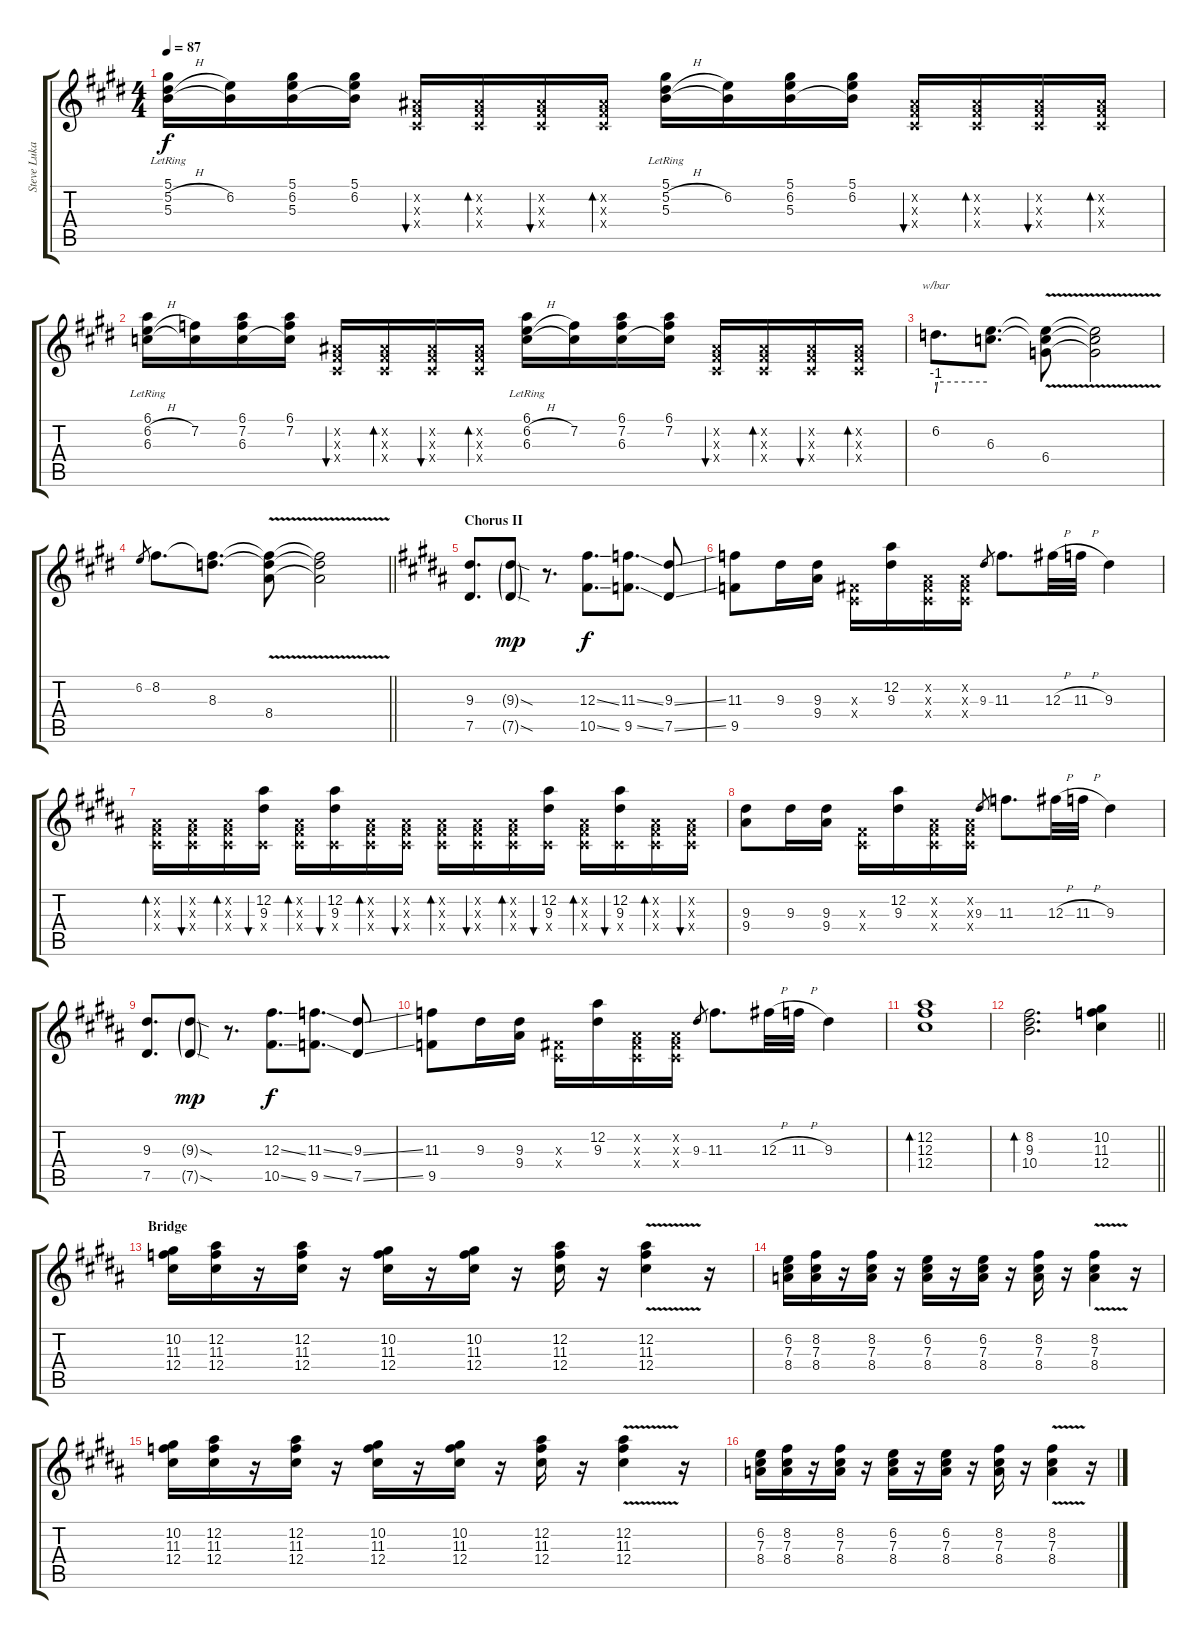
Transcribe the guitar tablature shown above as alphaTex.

\track ("Steve Lukather (Clean Guitar)" "Steve Luka") {instrument electricguitarjazz}
\staff {score tabs}
\tuning (Eb4 Bb3 Gb3 Db3 Ab2 Eb2) {hide}
\ts (4 4)
\tempo 87
\clef g2
\ks e
(5.1{lr} 5.2{h} 5.3).16{dy f} (6.2 5.3{t}).16 (5.1 6.2 5.3).16 (5.1 6.2 5.3{t}).16 (0.2{x} 0.3{x} 0.4{x}).16{bu 60} (0.2{x} 0.3{x} 0.4{x}).16{bd 60} (0.2{x} 0.3{x} 0.4{x}).16{bu 60} (0.2{x} 0.3{x} 0.4{x}).16{bd 60} (5.1{lr} 5.2{h} 5.3).16 (6.2 5.3{t}).16 (5.1 6.2 5.3).16 (5.1 6.2 5.3{t}).16 (0.2{x} 0.3{x} 0.4{x}).16{bu 60} (0.2{x} 0.3{x} 0.4{x}).16{bd 60} (0.2{x} 0.3{x} 0.4{x}).16{bu 60} (0.2{x} 0.3{x} 0.4{x}).16{bd 60} |
(6.1{lr} 6.2{h} 6.3).16 (7.2 6.3{t}).16 (6.1 7.2 6.3).16 (6.1 7.2 6.3{t}).16 (0.2{x} 0.3{x} 0.4{x}).16{bu 60} (0.2{x} 0.3{x} 0.4{x}).16{bd 60} (0.2{x} 0.3{x} 0.4{x}).16{bu 60} (0.2{x} 0.3{x} 0.4{x}).16{bd 60} (6.1{lr} 6.2{h} 6.3).16 (7.2 6.3{t}).16 (6.1 7.2 6.3).16 (6.1 7.2 6.3{t}).16 (0.2{x} 0.3{x} 0.4{x}).16{bu 60} (0.2{x} 0.3{x} 0.4{x}).16{bd 60} (0.2{x} 0.3{x} 0.4{x}).16{bu 60} (0.2{x} 0.3{x} 0.4{x}).16{bd 60} |
6.2.8{d tbe (custom default 0 -4 2 0 60 0)} (6.2{t} 6.3).8{d} (6.2{t} 6.3{t} 6.4{v}).8 (6.2{t} 6.3{t} 6.4{t}).2 |
\barLineRight lightlight
6.2.8{gr} 8.2.8{d} (8.2{t} 8.3).8{d} (8.2{t} 8.3{t} 8.4{v}).8 (8.2{t} 8.3{t} 8.4{t}).2 |
\section ("" "Chorus II")
\ks b
(9.3 7.5).8{d} (9.3{sod g} 7.5{sod g}).8{dy mp} r.8{d} (12.3{ss} 10.5{ss}).8{d dy f} (11.3{ss} 9.5{ss}).8{d} (9.3{ss} 7.5{ss}).8 |
(11.3 9.5).8 9.3.16 (9.3 9.4).16 (0.3{x} 0.4{x}).16 (12.2 9.3).16 (0.2{x} 0.3{x} 0.4{x}).16 (0.2{x} 0.3{x} 0.4{x}).16 9.3.8{gr} 11.3.8{d} 12.3{h}.32 11.3{h}.32 9.3.4 |
(0.2{x} 0.3{x} 0.4{x}).16{bd 60} (0.2{x} 0.3{x} 0.4{x}).16{bu 60} (0.2{x} 0.3{x} 0.4{x}).16{bd 60} (12.2 9.3 0.4{x}).16{bu 60} (0.2{x} 0.3{x} 0.4{x}).16{bd 60} (12.2 9.3 0.4{x}).16{bu 60} (0.2{x} 0.3{x} 0.4{x}).16{bd 60} (0.2{x} 0.3{x} 0.4{x}).16{bu 60} (0.2{x} 0.3{x} 0.4{x}).16{bd 60} (0.2{x} 0.3{x} 0.4{x}).16{bu 60} (0.2{x} 0.3{x} 0.4{x}).16{bd 60} (12.2 9.3 0.4{x}).16{bu 60} (0.2{x} 0.3{x} 0.4{x}).16{bd 60} (12.2 9.3 0.4{x}).16{bu 60} (0.2{x} 0.3{x} 0.4{x}).16{bd 60} (0.2{x} 0.3{x} 0.4{x}).16{bu 60} |
(9.3 9.4).8 9.3.16 (9.3 9.4).16 (0.3{x} 0.4{x}).16 (12.2 9.3).16 (0.2{x} 0.3{x} 0.4{x}).16 (0.2{x} 0.3{x} 0.4{x}).16 9.3.8{gr} 11.3.8{d} 12.3{h}.32 11.3{h}.32 9.3.4 |
(9.3 7.5).8{d} (9.3{sod g} 7.5{sod g}).8{dy mp} r.8{d} (12.3{ss} 10.5{ss}).8{d dy f} (11.3{ss} 9.5{ss}).8{d} (9.3{ss} 7.5{ss}).8 |
(11.3 9.5).8 9.3.16 (9.3 9.4).16 (0.3{x} 0.4{x}).16 (12.2 9.3).16 (0.2{x} 0.3{x} 0.4{x}).16 (0.2{x} 0.3{x} 0.4{x}).16 9.3.8{gr} 11.3.8{d} 12.3{h}.32 11.3{h}.32 9.3.4 |
(12.2 12.3 12.4).1{bd 240} |
\barLineRight lightlight
(8.2 9.3 10.4).2{d bd 240} (10.2 11.3 12.4).4 |
\section ("" "Bridge")
(10.2 11.3 12.4).16 (12.2 11.3 12.4).16 r.16 (12.2 11.3 12.4).16 r.16 (10.2 11.3 12.4).16 r.16 (10.2 11.3 12.4).16 r.16 (12.2 11.3 12.4).16 r.16 (12.2{v} 11.3{v} 12.4).4 r.16 |
(6.2 7.3 8.4).16 (8.2 7.3 8.4).16 r.16 (8.2 7.3 8.4).16 r.16 (6.2 7.3 8.4).16 r.16 (6.2 7.3 8.4).16 r.16 (8.2 7.3 8.4).16 r.16 (8.2{v} 7.3{v} 8.4).4 r.16 |
(10.2 11.3 12.4).16 (12.2 11.3 12.4).16 r.16 (12.2 11.3 12.4).16 r.16 (10.2 11.3 12.4).16 r.16 (10.2 11.3 12.4).16 r.16 (12.2 11.3 12.4).16 r.16 (12.2{v} 11.3{v} 12.4).4 r.16 |
(6.2 7.3 8.4).16 (8.2 7.3 8.4).16 r.16 (8.2 7.3 8.4).16 r.16 (6.2 7.3 8.4).16 r.16 (6.2 7.3 8.4).16 r.16 (8.2 7.3 8.4).16 r.16 (8.2{v} 7.3{v} 8.4).4 r.16
